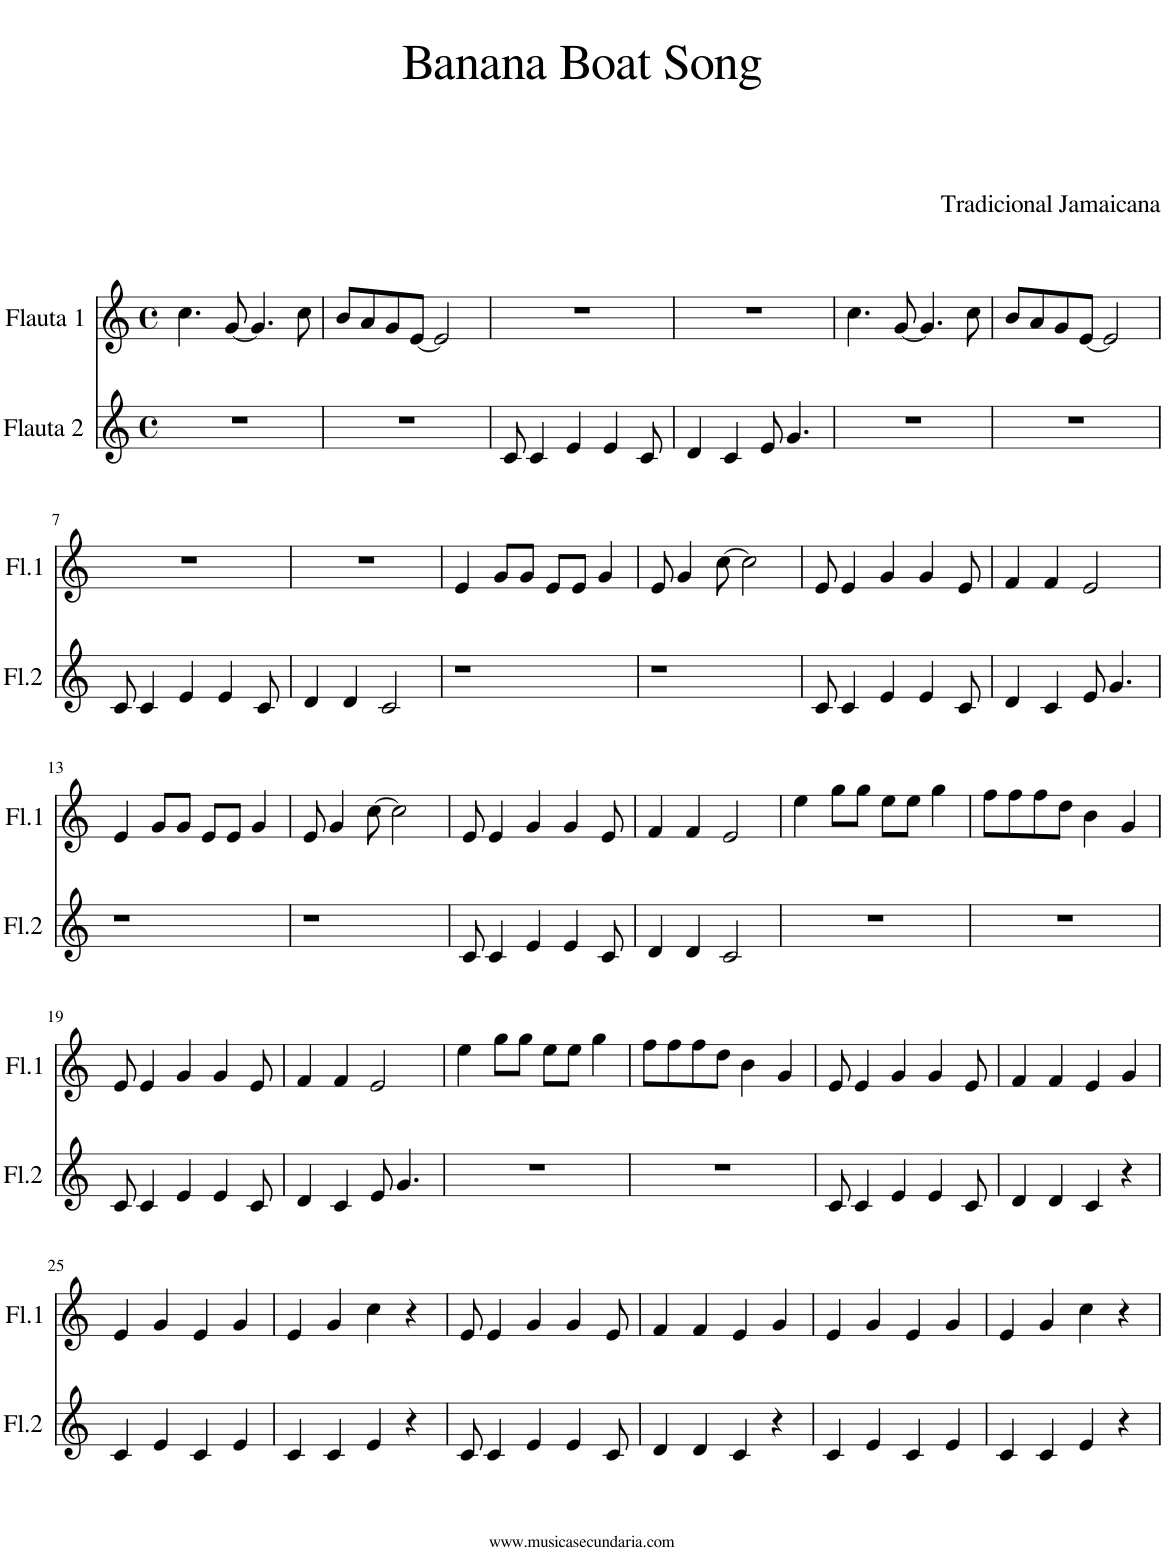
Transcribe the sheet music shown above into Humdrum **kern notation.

**kern	**kern
*part2	*part1
*staff2	*staff1
*I"Flauta 2	*I"Flauta 1
*I'Fl.2	*I'Fl.1
*clefG2	*clefG2
*k[]	*k[]
*M4/4	*M4/4
*met(c)	*met(c)
=1	=1
1r	4.cc\
.	[8g/
.	4.g/]
.	8cc\
=2	=2
1r	8b/L
.	8a/
.	8g/
.	[8e/J
.	2e/]
=3	=3
8c/	1r
4c/	.
4e/	.
4e/	.
8c/	.
=4	=4
4d/	1r
4c/	.
8e/	.
4.g/	.
=5	=5
1r	4.cc\
.	[8g/
.	4.g/]
.	8cc\
=6	=6
1r	8b/L
.	8a/
.	8g/
.	[8e/J
.	2e/]
!!LO:LB:g=z
=7	=7
8c/	1r
4c/	.
4e/	.
4e/	.
8c/	.
=8	=8
4d/	1r
4d/	.
2c/	.
=9	=9
1r	4e/
.	8g/L
.	8g/J
.	8e/L
.	8e/J
.	4g/
=10	=10
1r	8e/
.	4g/
.	[8cc\
.	2cc\]
=11	=11
8c/	8e/
4c/	4e/
4e/	4g/
4e/	4g/
8c/	8e/
=12	=12
4d/	4f/
4c/	4f/
8e/	2e/
4.g/	.
!!LO:LB:g=z
=13	=13
1r	4e/
.	8g/L
.	8g/J
.	8e/L
.	8e/J
.	4g/
=14	=14
1r	8e/
.	4g/
.	[8cc\
.	2cc\]
=15	=15
8c/	8e/
4c/	4e/
4e/	4g/
4e/	4g/
8c/	8e/
=16	=16
4d/	4f/
4d/	4f/
2c/	2e/
=17	=17
1r	4ee\
.	8gg\L
.	8gg\J
.	8ee\L
.	8ee\J
.	4gg\
=18	=18
1r	8ff\L
.	8ff\
.	8ff\
.	8dd\J
.	4b\
.	4g/
!!LO:LB:g=z
=19	=19
8c/	8e/
4c/	4e/
4e/	4g/
4e/	4g/
8c/	8e/
=20	=20
4d/	4f/
4c/	4f/
8e/	2e/
4.g/	.
=21	=21
1r	4ee\
.	8gg\L
.	8gg\J
.	8ee\L
.	8ee\J
.	4gg\
=22	=22
1r	8ff\L
.	8ff\
.	8ff\
.	8dd\J
.	4b\
.	4g/
=23	=23
8c/	8e/
4c/	4e/
4e/	4g/
4e/	4g/
8c/	8e/
=24	=24
4d/	4f/
4d/	4f/
4c/	4e/
4r	4g/
!!LO:LB:g=z
=25	=25
4c/	4e/
4e/	4g/
4c/	4e/
4e/	4g/
=26	=26
4c/	4e/
4c/	4g/
4e/	4cc\
4r	4r
=27	=27
8c/	8e/
4c/	4e/
4e/	4g/
4e/	4g/
8c/	8e/
=28	=28
4d/	4f/
4d/	4f/
4c/	4e/
4r	4g/
=29	=29
4c/	4e/
4e/	4g/
4c/	4e/
4e/	4g/
=30	=30
4c/	4e/
4c/	4g/
4e/	4cc\
4r	4r
=	=
*-	*-
